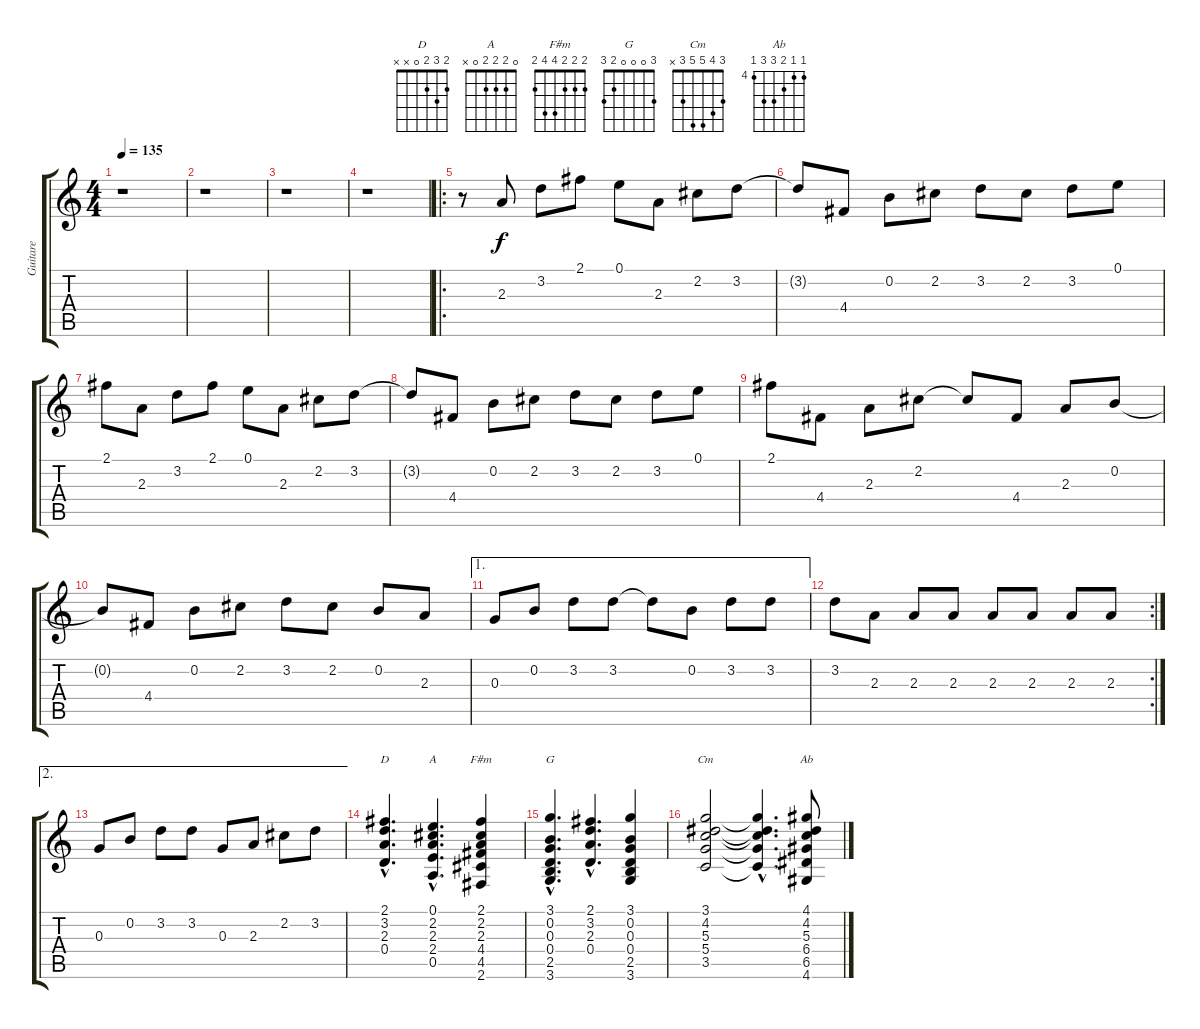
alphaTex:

\track ("Guitare" "Guitare") {instrument distortionguitar}
\staff {score tabs}
\tuning (E4 B3 G3 D3 A2 E2) {hide}
\chord ("D" 2 3 2 0 x x)
\chord ("A" 0 2 2 2 0 x)
\chord ("F#m" 2 2 2 4 4 2)
\chord ("G" 3 0 0 0 2 3)
\chord ("Cm" 3 4 5 5 3 x)
\chord ("Ab" 4 4 5 6 6 4) {firstfret 4}
\ts (4 4)
\tempo 135
\clef g2
\ks c
r.1{dy f} |
r.1 |
r.1 |
r.1 |
\ro
r.8 2.3.8 3.2.8 2.1.8 0.1.8 2.3.8 2.2.8 3.2.8 |
3.2{t}.8 4.4.8 0.2.8 2.2.8 3.2.8 2.2.8 3.2.8 0.1.8 |
2.1.8 2.3.8 3.2.8 2.1.8 0.1.8 2.3.8 2.2.8 3.2.8 |
3.2{t}.8 4.4.8 0.2.8 2.2.8 3.2.8 2.2.8 3.2.8 0.1.8 |
2.1.8 4.4.8 2.3.8 2.2.8 2.2{t}.8 4.4.8 2.3.8 0.2.8 |
0.2{t}.8 4.4.8 0.2.8 2.2.8 3.2.8 2.2.8 0.2.8 2.3.8 |
\ae 1
0.3.8 0.2.8 3.2.8 3.2.8 3.2{t}.8 0.2.8 3.2.8 3.2.8 |
\rc 2
3.2.8 2.3.8 2.3.8 2.3.8 2.3.8 2.3.8 2.3.8 2.3.8 |
\ae 2
0.3.8 0.2.8 3.2.8 3.2.8 0.3.8 2.3.8 2.2.8 3.2.8 |
(2.1{hac} 3.2{hac} 2.3{hac} 0.4{hac}).4{d ch "D"} (0.1{hac} 2.2{hac} 2.3{hac} 2.4{hac} 0.5{hac}).4{d ch "A"} (2.1 2.2 2.3 4.4 4.5 2.6).4{ch "F#m"} |
(3.1{hac} 0.2{hac} 0.3{hac} 0.4{hac} 2.5{hac} 3.6{hac}).4{d ch "G"} (2.1{hac} 3.2{hac} 2.3{hac} 0.4{hac}).4{d} (3.1 0.2 0.3 0.4 2.5 3.6).4 |
(3.1 4.2 5.3 5.4 3.5).2{ch "Cm"} (3.1{hac t} 4.2{hac t} 5.3{hac t} 5.4{hac t} 3.5{hac t}).4{d} (4.1 4.2 5.3 6.4 6.5 4.6).8{ch "Ab"}
